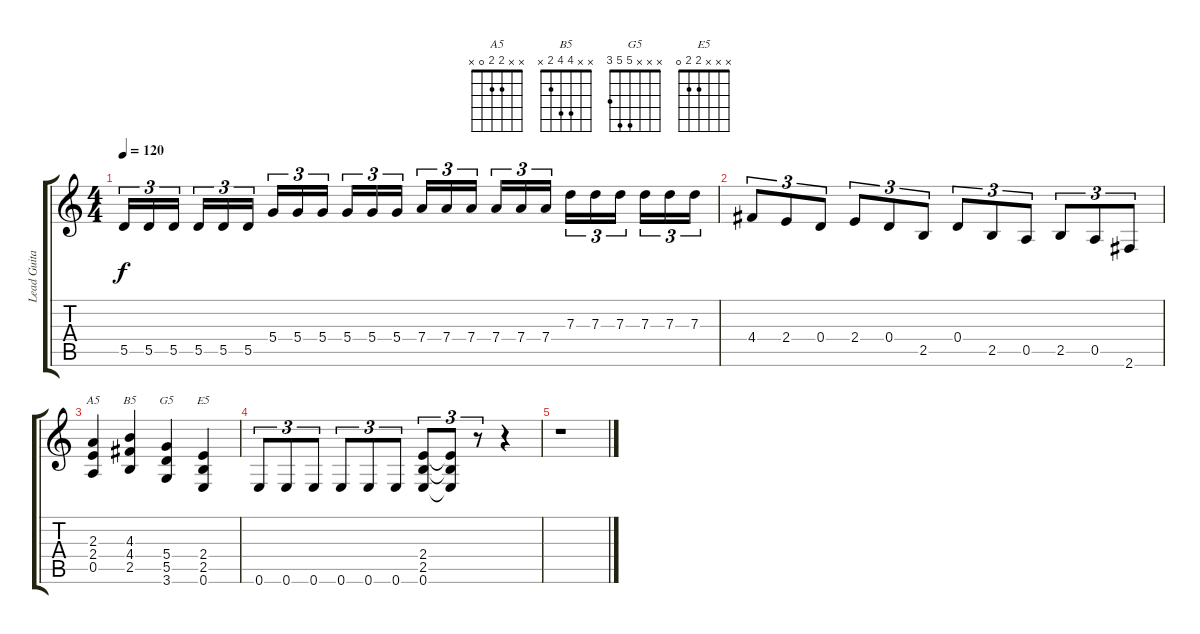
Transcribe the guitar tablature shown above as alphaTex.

\track ("Lead Guitar1" "Lead Guita") {instrument overdrivenguitar}
\staff {score tabs}
\tuning (E4 B3 G3 D3 A2 E2) {hide}
\chord ("A5" x x 2 2 0 x)
\chord ("B5" x x 4 4 2 x)
\chord ("G5" x x x 5 5 3)
\chord ("E5" x x x 2 2 0)
\ts (4 4)
\tempo 120
\clef g2
\ks c
5.5.16{tu (3 2) dy f} 5.5.16{tu (3 2)} 5.5.16{tu (3 2)} 5.5.16{tu (3 2)} 5.5.16{tu (3 2)} 5.5.16{tu (3 2)} 5.4.16{tu (3 2)} 5.4.16{tu (3 2)} 5.4.16{tu (3 2)} 5.4.16{tu (3 2)} 5.4.16{tu (3 2)} 5.4.16{tu (3 2)} 7.4.16{tu (3 2)} 7.4.16{tu (3 2)} 7.4.16{tu (3 2)} 7.4.16{tu (3 2)} 7.4.16{tu (3 2)} 7.4.16{tu (3 2)} 7.3.16{tu (3 2)} 7.3.16{tu (3 2)} 7.3.16{tu (3 2)} 7.3.16{tu (3 2)} 7.3.16{tu (3 2)} 7.3.16{tu (3 2)} |
4.4.8{tu (3 2)} 2.4.8{tu (3 2)} 0.4.8{tu (3 2)} 2.4.8{tu (3 2)} 0.4.8{tu (3 2)} 2.5.8{tu (3 2)} 0.4.8{tu (3 2)} 2.5.8{tu (3 2)} 0.5.8{tu (3 2)} 2.5.8{tu (3 2)} 0.5.8{tu (3 2)} 2.6.8{tu (3 2)} |
(2.3 2.4 0.5).4{ch "A5"} (4.3 4.4 2.5).4{ch "B5"} (5.4 5.5 3.6).4{ch "G5"} (2.4 2.5 0.6).4{ch "E5"} |
0.6.8{tu (3 2)} 0.6.8{tu (3 2)} 0.6.8{tu (3 2)} 0.6.8{tu (3 2)} 0.6.8{tu (3 2)} 0.6.8{tu (3 2)} (2.4 2.5 0.6).8{tu (3 2)} (2.4{t} 2.5{t} 0.6{t}).8{tu (3 2)} r.8{tu (3 2)} r.4 |
r.1
